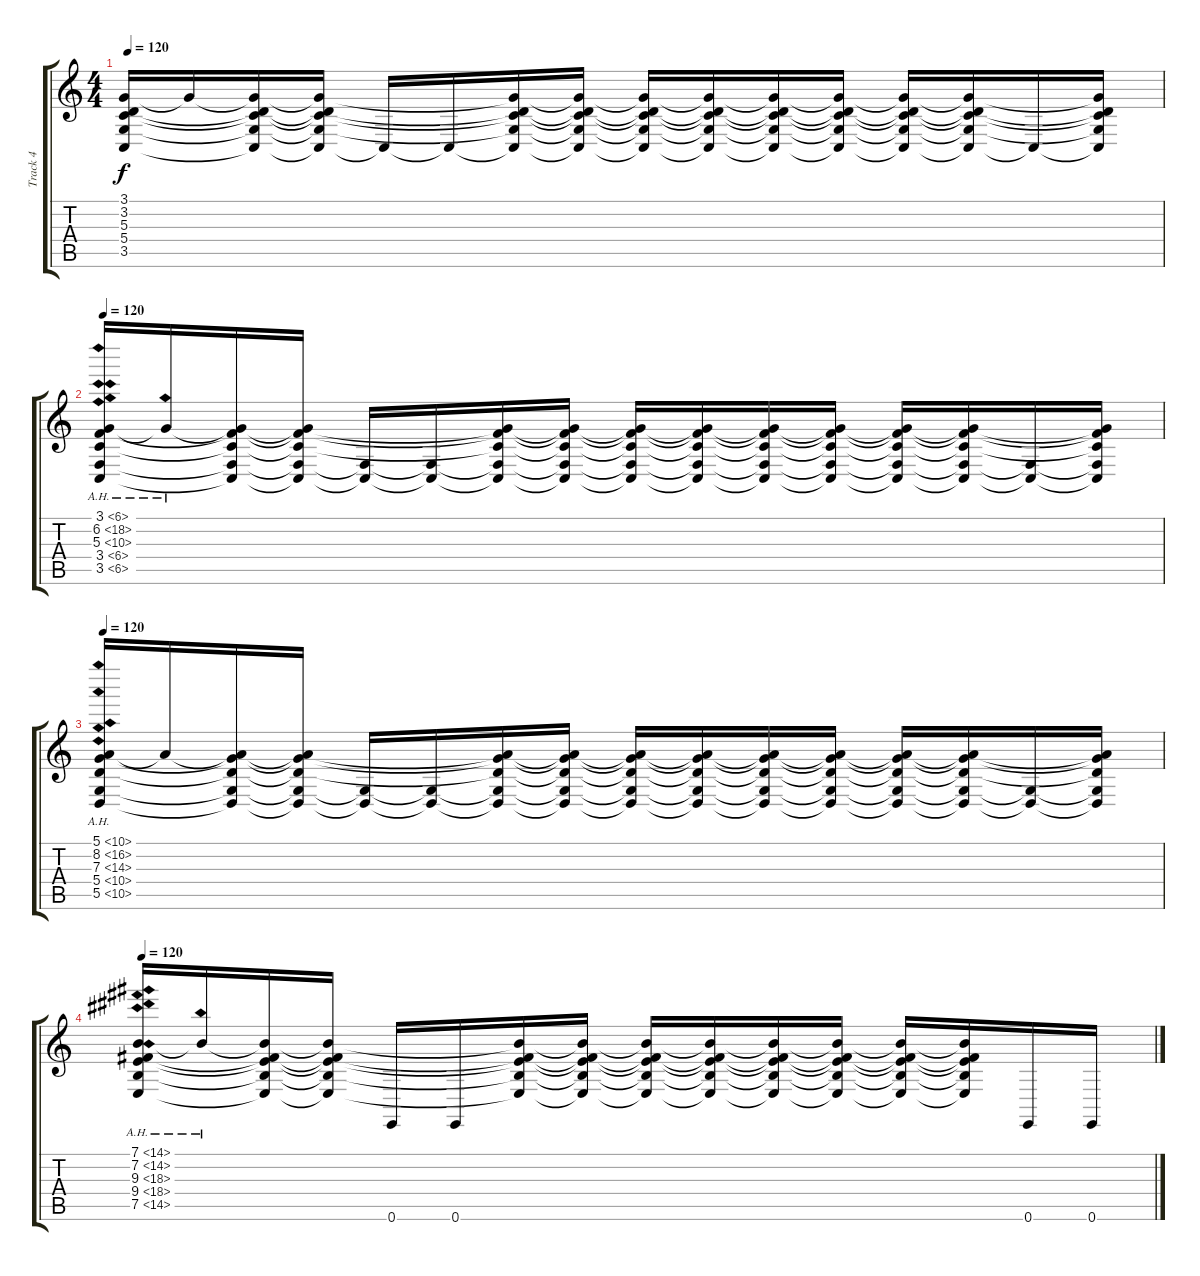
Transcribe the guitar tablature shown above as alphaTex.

\track ("Track 4" "Track 4") {instrument stringensemble1}
\staff {score tabs}
\tuning (E4 B3 G3 D3 A2 E2) {hide}
\ts (4 4)
\tempo 120
\clef g2
\ks c
(3.1{t} 3.2{t} 5.3{t} 5.4{t} 3.5{t}).16{dy f} 3.1{t}.16 (3.1{t} 3.2{t} 5.3{t} 5.4{t} 3.5{t}).16 (3.1{t} 3.2{t} 5.3{t} 5.4{t} 3.5{t}).16 3.5{t}.16 3.5{t}.16 (3.1{t} 3.2{t} 5.3{t} 5.4{t} 3.5{t}).16 (3.1{t} 3.2{t} 5.3{t} 5.4{t} 3.5{t}).16 (3.1{t} 3.2{t} 5.3{t} 5.4{t} 3.5{t}).16 (3.1{t} 3.2{t} 5.3{t} 5.4{t} 3.5{t}).16 (3.1{t} 3.2{t} 5.3{t} 5.4{t} 3.5{t}).16 (3.1{t} 3.2{t} 5.3{t} 5.4{t} 3.5{t}).16 (3.1{t} 3.2{t} 5.3{t} 5.4{t} 3.5{t}).16 (3.1{t} 3.2{t} 5.3{t} 5.4{t} 3.5{t}).16 3.5{t}.16 (3.1{t} 3.2{t} 5.3{t} 5.4{t} 3.5{t}).16 |
\tempo 120
(3.1{ah 3} 6.2{ah 12} 5.3{ah 5} 3.4{ah 3} 3.5{ah 3}).16 3.1{ah 12 t}.16 (3.1{t} 6.2{t} 5.3{t} 3.4{t} 3.5{t}).16 (3.1{t} 6.2{t} 5.3{t} 3.4{t} 3.5{t}).16 (3.4{t} 3.5{t}).16 (3.4{t} 3.5{t}).16 (3.1{t} 6.2{t} 5.3{t} 3.4{t} 3.5{t}).16 (3.1{t} 6.2{t} 5.3{t} 3.4{t} 3.5{t}).16 (3.1{t} 6.2{t} 5.3{t} 3.4{t} 3.5{t}).16 (3.1{t} 6.2{t} 5.3{t} 3.4{t} 3.5{t}).16 (3.1{t} 6.2{t} 5.3{t} 3.4{t} 3.5{t}).16 (3.1{t} 6.2{t} 5.3{t} 3.4{t} 3.5{t}).16 (3.1{t} 6.2{t} 5.3{t} 3.4{t} 3.5{t}).16 (3.1{t} 6.2{t} 5.3{t} 3.4{t} 3.5{t}).16 (3.4{t} 3.5{t}).16 (3.1{t} 6.2{t} 5.3{t} 3.4{t} 3.5{t}).16 |
\tempo 120
(5.1{ah 5} 8.2{ah 8} 7.3{ah 7} 5.4{ah 5} 5.5{ah 5}).16 5.1{t}.16 (5.1{t} 8.2{t} 7.3{t} 5.4{t} 5.5{t}).16 (5.1{t} 8.2{t} 7.3{t} 5.4{t} 5.5{t}).16 (5.4{t} 5.5{t}).16 (5.4{t} 5.5{t}).16 (5.1{t} 8.2{t} 7.3{t} 5.4{t} 5.5{t}).16 (5.1{t} 8.2{t} 7.3{t} 5.4{t} 5.5{t}).16 (5.1{t} 8.2{t} 7.3{t} 5.4{t} 5.5{t}).16 (5.1{t} 8.2{t} 7.3{t} 5.4{t} 5.5{t}).16 (5.1{t} 8.2{t} 7.3{t} 5.4{t} 5.5{t}).16 (5.1{t} 8.2{t} 7.3{t} 5.4{t} 5.5{t}).16 (5.1{t} 8.2{t} 7.3{t} 5.4{t} 5.5{t}).16 (5.1{t} 8.2{t} 7.3{t} 5.4{t} 5.5{t}).16 (5.4{t} 5.5{t}).16 (5.1{t} 8.2{t} 7.3{t} 5.4{t} 5.5{t}).16 |
\tempo 120
(7.1{ah 7} 7.2{ah 7} 9.3{ah 9} 9.4{ah 9} 7.5{ah 7}).16 7.1{ah 12 t}.16 (7.1{t} 7.2{t} 9.3{t} 9.4{t} 7.5{t}).16 (7.1{t} 7.2{t} 9.3{t} 9.4{t} 7.5{t}).16 0.6.16 0.6.16 (7.1{t} 7.2{t} 9.3{t} 9.4{t} 7.5{t}).16 (7.1{t} 7.2{t} 9.3{t} 9.4{t} 7.5{t}).16 (7.1{t} 7.2{t} 9.3{t} 9.4{t} 7.5{t}).16 (7.1{t} 7.2{t} 9.3{t} 9.4{t} 7.5{t}).16 (7.1{t} 7.2{t} 9.3{t} 9.4{t} 7.5{t}).16 (7.1{t} 7.2{t} 9.3{t} 9.4{t} 7.5{t}).16 (7.1{t} 7.2{t} 9.3{t} 9.4{t} 7.5{t}).16 (7.1{t} 7.2{t} 9.3{t} 9.4{t} 7.5{t}).16 0.6.16 0.6.16
